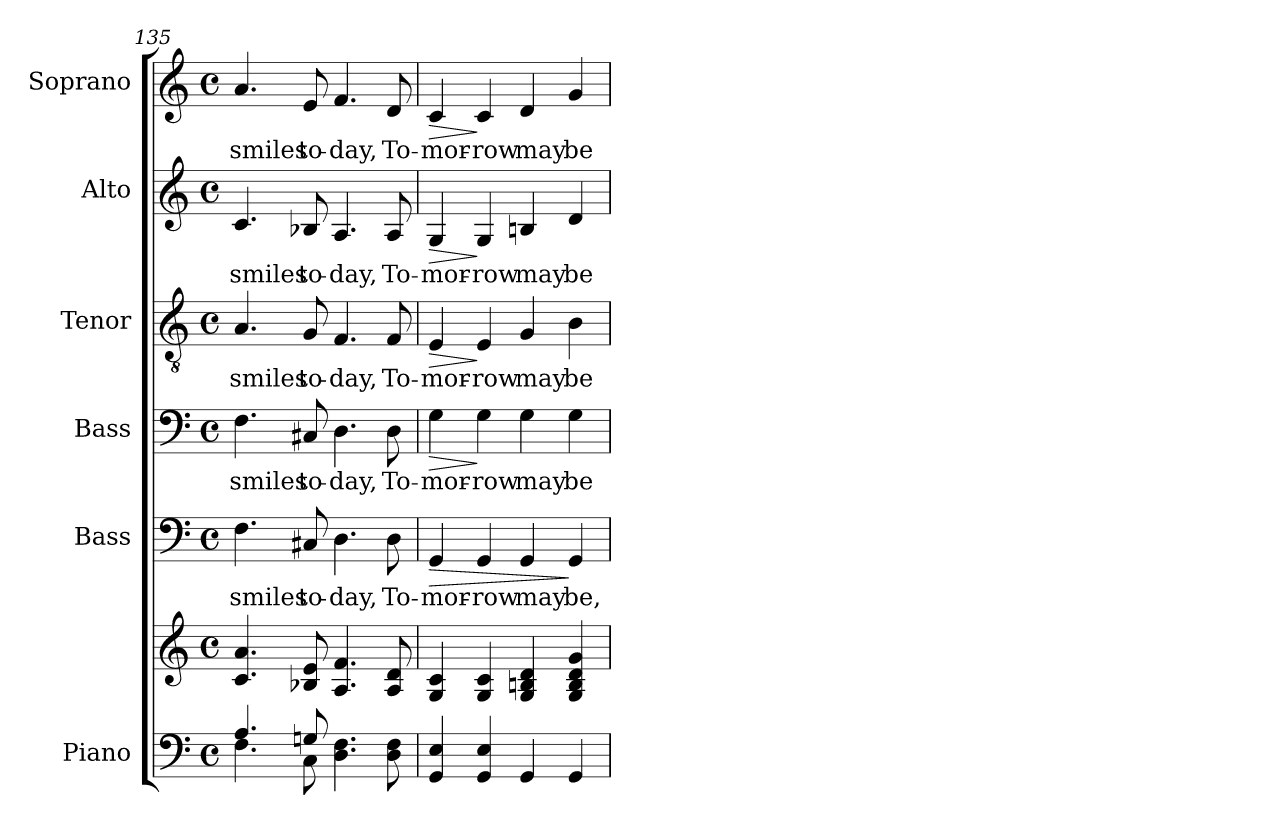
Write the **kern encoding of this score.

**kern	**kern	**kern	**text	**dynam	**kern	**text	**dynam	**kern	**text	**dynam	**kern	**text	**dynam	**kern	**text	**dynam
*part6	*part6	*part5	*part5	*part5	*part4	*part4	*part4	*part3	*part3	*part3	*part2	*part2	*part2	*part1	*part1	*part1
*staff7	*staff6	*staff5	*staff5	*staff5	*staff4	*staff4	*staff4	*staff3	*staff3	*staff3	*staff2	*staff2	*staff2	*staff1	*staff1	*staff1
*I"Piano	*	*I"Bass	*	*	*I"Bass	*	*	*I"Tenor	*	*	*I"Alto	*	*	*I"Soprano	*	*
*I'Pno.	*	*I'B.	*	*	*I'B.	*	*	*I'T.	*	*	*I'A.	*	*	*I'S.	*	*
!!LO:LB:g=z
*clefF4	*clefG2	*clefF4	*	*	*clefF4	*	*	*clefGv2	*	*	*clefG2	*	*	*clefG2	*	*
*	*	*	*	*	*	*	*	*ITrd7c12	*	*	*	*	*	*	*	*
*k[]	*k[]	*k[]	*	*	*k[]	*	*	*k[]	*	*	*k[]	*	*	*k[]	*	*
*C:	*C:	*C:	*	*	*C:	*	*	*C:	*	*	*C:	*	*	*C:	*	*
*M4/4	*M4/4	*M4/4	*	*	*M4/4	*	*	*M4/4	*	*	*M4/4	*	*	*M4/4	*	*
*met(c)	*met(c)	*met(c)	*	*	*met(c)	*	*	*met(c)	*	*	*met(c)	*	*	*met(c)	*	*
=135	=135	=135	=135	=135	=135	=135	=135	=135	=135	=135	=135	=135	=135	=135	=135	=135
*^	*	*	*	*	*	*	*	*	*	*	*	*	*	*	*	*
!	!	!	!	!LO:LY:b:color=#000000	!	!	!	!	!	!	!	!	!	!	!	!	!
!	!	!	!	!	!	!	!LO:LY:b:color=#000000	!	!	!	!	!	!	!	!	!	!
!	!	!	!	!	!	!	!	!	!	!LO:LY:b:color=#000000	!	!	!	!	!	!	!
!	!	!	!	!	!	!	!	!	!	!	!	!	!LO:LY:b:color=#000000	!	!	!	!
!	!	!	!	!	!	!	!	!	!	!	!	!	!	!	!	!LO:LY:b:color=#000000	!
4.Ai/	4.Fi\	4.ci/ 4.ai	4.Fi\	smiles	.	4.Fi\	smiles	.	4.AAi/	smiles	.	4.ci/	smiles	.	4.ai/	smiles	.
!	!	!	!	!LO:LY:b:color=#000000	!	!	!	!	!	!	!	!	!	!	!	!	!
!	!	!	!	!	!	!	!LO:LY:b:color=#000000	!	!	!	!	!	!	!	!	!	!
!	!	!	!	!	!	!	!	!	!	!LO:LY:b:color=#000000	!	!	!	!	!	!	!
!	!	!	!	!	!	!	!	!	!	!	!	!	!LO:LY:b:color=#000000	!	!	!	!
!	!	!	!	!	!	!	!	!	!	!	!	!	!	!	!	!LO:LY:b:color=#000000	!
8Gni/	8Ci\	8B-Xi/ 8ei	8C#Xi/	to-	.	8C#Xi/	to-	.	8GGi/	to-	.	8B-Xi/	to-	.	8ei/	to-	.
!	!	!	!	!LO:LY:b:color=#000000	!	!	!	!	!	!	!	!	!	!	!	!	!
!	!	!	!	!	!	!	!LO:LY:b:color=#000000	!	!	!	!	!	!	!	!	!	!
!	!	!	!	!	!	!	!	!	!	!LO:LY:b:color=#000000	!	!	!	!	!	!	!
!	!	!	!	!	!	!	!	!	!	!	!	!	!LO:LY:b:color=#000000	!	!	!	!
!	!	!	!	!	!	!	!	!	!	!	!	!	!	!	!	!LO:LY:b:color=#000000	!
4.Di\ 4.Fi	2ryy	4.Ai/ 4.fi	4.Di\	-day,	.	4.Di\	-day,	.	4.FFi/	-day,	.	4.Ai/	-day,	.	4.fi/	-day,	.
!	!	!	!	!LO:LY:b:color=#000000	!	!	!	!	!	!	!	!	!	!	!	!	!
!	!	!	!	!	!	!	!LO:LY:b:color=#000000	!	!	!	!	!	!	!	!	!	!
!	!	!	!	!	!	!	!	!	!	!LO:LY:b:color=#000000	!	!	!	!	!	!	!
!	!	!	!	!	!	!	!	!	!	!	!	!	!LO:LY:b:color=#000000	!	!	!	!
!	!	!	!	!	!	!	!	!	!	!	!	!	!	!	!	!LO:LY:b:color=#000000	!
8Di\ 8Fi	.	8Ai/ 8di	8Di\	To-	.	8Di\	To-	.	8FFi/	To-	.	8Ai/	To-	.	8di/	To-	.
*v	*v	*	*	*	*	*	*	*	*	*	*	*	*	*	*	*	*
=136	=136	=136	=136	=136	=136	=136	=136	=136	=136	=136	=136	=136	=136	=136	=136	=136
!	!	!	!LO:LY:b:color=#000000	!LO:HP:b	!	!	!	!	!	!	!	!	!	!	!	!
!	!	!	!	!	!	!LO:LY:b:color=#000000	!LO:HP:b	!	!	!	!	!	!	!	!	!
!	!	!	!	!	!	!	!	!	!LO:LY:b:color=#000000	!LO:HP:b	!	!	!	!	!	!
!	!	!	!	!	!	!	!	!	!	!	!	!LO:LY:b:color=#000000	!LO:HP:b	!	!	!
!	!	!	!	!	!	!	!	!	!	!	!	!	!	!	!LO:LY:b:color=#000000	!LO:HP:b
4GGi/ 4Ei	4Gi/ 4ci	4GGi/	-mor-	>	4Gi\	-mor-	>	4EEi/	-mor-	>	4Gi/	-mor-	>	4ci/	-mor-	>
!	!	!	!LO:LY:b:color=#000000	!	!	!	!	!	!	!	!	!	!	!	!	!
!	!	!	!	!	!	!LO:LY:b:color=#000000	!	!	!	!	!	!	!	!	!	!
!	!	!	!	!	!	!	!	!	!LO:LY:b:color=#000000	!	!	!	!	!	!	!
!	!	!	!	!	!	!	!	!	!	!	!	!LO:LY:b:color=#000000	!	!	!	!
!	!	!	!	!	!	!	!	!	!	!	!	!	!	!	!LO:LY:b:color=#000000	!
4GGi/ 4Ei	4Gi/ 4ci	4GGi/	-row	.	4Gi\	-row	]	4EEi/	-row	]	4Gi/	-row	]	4ci/	-row	]
!	!	!	!LO:LY:b:color=#000000	!	!	!	!	!	!	!	!	!	!	!	!	!
!	!	!	!	!	!	!LO:LY:b:color=#000000	!	!	!	!	!	!	!	!	!	!
!	!	!	!	!	!	!	!	!	!LO:LY:b:color=#000000	!	!	!	!	!	!	!
!	!	!	!	!	!	!	!	!	!	!	!	!LO:LY:b:color=#000000	!	!	!	!
!	!	!	!	!	!	!	!	!	!	!	!	!	!	!	!LO:LY:b:color=#000000	!
4GGi/	4Gi/ 4Bni 4di	4GGi/	may	.	4Gi\	may	.	4GGi/	may	.	4Bni/	may	.	4di/	may	.
!	!	!	!LO:LY:b:color=#000000	!	!	!	!	!	!	!	!	!	!	!	!	!
!	!	!	!	!	!	!LO:LY:b:color=#000000	!	!	!	!	!	!	!	!	!	!
!	!	!	!	!	!	!	!	!	!LO:LY:b:color=#000000	!	!	!	!	!	!	!
!	!	!	!	!	!	!	!	!	!	!	!	!LO:LY:b:color=#000000	!	!	!	!
!	!	!	!	!	!	!	!	!	!	!	!	!	!	!	!LO:LY:b:color=#000000	!
4GGi/	4Gi/ 4Bi 4di 4gi	4GGi/	be,	]	4Gi\	be	.	4BBi\	be	.	4di/	be	.	4gi/	be	.
=	=	=	=	=	=	=	=	=	=	=	=	=	=	=	=	=
*-	*-	*-	*-	*-	*-	*-	*-	*-	*-	*-	*-	*-	*-	*-	*-	*-
